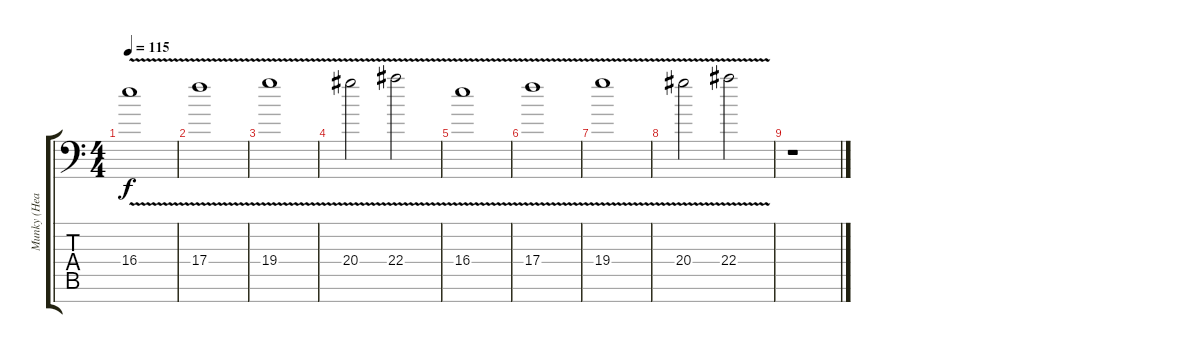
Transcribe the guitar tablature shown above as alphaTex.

\track ("Munky (Head's part)" "Munky (Hea") {instrument distortionguitar}
\staff {score tabs}
\tuning (D4 A3 F3 C3 G2 D2 A1) {hide}
\ts (4 4)
\tempo 115
\clef f4
\ks c
16.4{v}.1{dy f volume 11 instrument distortionguitar} |
17.4{v}.1 |
19.4{v}.1 |
20.4{v}.2 22.4{v}.2 |
16.4{v}.1{volume 11 instrument distortionguitar} |
17.4{v}.1 |
19.4{v}.1 |
20.4{v}.2 22.4{v}.2 |
r.1
